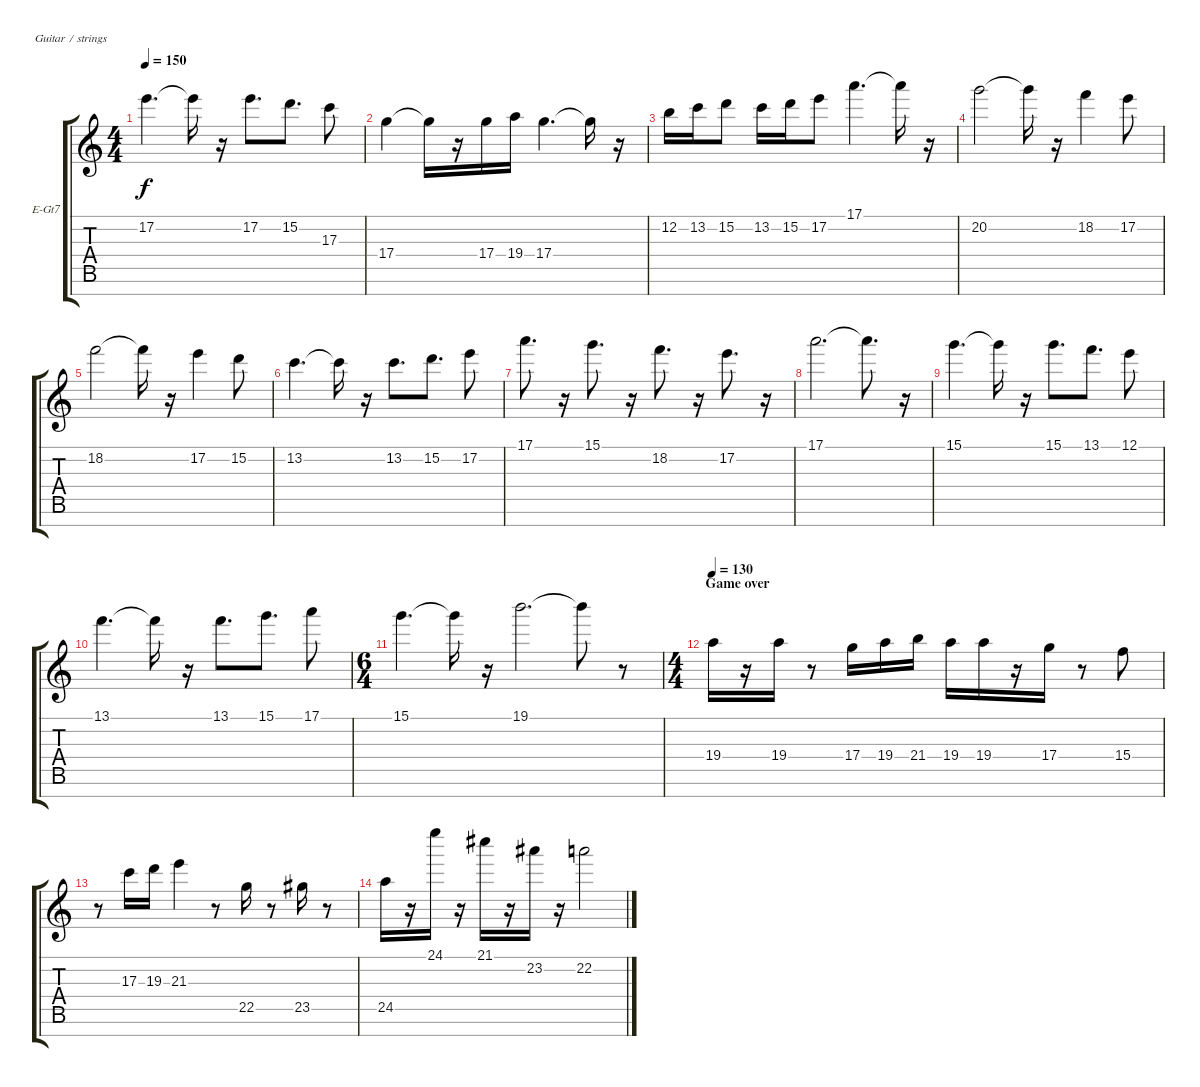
\defaultSystemsLayout 4
\bracketExtendMode groupsimilarinstruments
\firstSystemTrackNameOrientation horizontal
\otherSystemsTrackNameOrientation horizontal
\track ("Electric Guitar" "E-Gt7") {instrument overdrivenguitar}
\staff {score tabs}
\tuning (E4 B3 G3 D3 A2 E2 B1)
\ts (4 4)
\tempo 150
\clef g2
\ks c
17.2.4{d dy f} 17.2{t}.16 r.16 17.2.8{d} 15.2.8{d} 17.3.8 |
17.4.4 17.4{t}.16 r.16 17.4.16 19.4.16 17.4.4{d} 17.4{t}.16 r.16 |
12.2.16 13.2.16 15.2.8 13.2.16 15.2.16 17.2.8 17.1.4{d} 17.1{t}.16 r.16 |
20.2.2 20.2{t}.16 r.16 18.2.4 17.2.8 |
18.2.2 18.2{t}.16 r.16 17.2.4 15.2.8 |
13.2.4{d} 13.2{t}.16 r.16 13.2.8{d} 15.2.8{d} 17.2.8 |
17.1.8{d} r.16 15.1.8{d} r.16 18.2.8{d} r.16 17.2.8{d} r.16 |
17.1.2{d} 17.1{t}.8{d} r.16 |
15.1.4{d} 15.1{t}.16 r.16 15.1.8{d} 13.1.8{d} 12.1.8 |
13.1.4{d} 13.1{t}.16 r.16 13.1.8{d} 15.1.8{d} 17.1.8 |
\ts (6 4)
15.1.4{d} 15.1{t}.16 r.16 19.1.2{d} 19.1{t}.8 r.8 |
\ts (4 4)
\section ("" "Game over")
\tempo 130
19.4.16 r.16 19.4.16 r.8 17.4.16 19.4.16 21.4.16 19.4.16 19.4.16 r.16 17.4.16 r.8 15.4.8 |
r.8 17.3.16 19.3.16 21.3.4 r.8 22.5.16 r.8 23.5.16 r.8 |
24.5.16 r.16 24.1.16 r.16 21.1.16 r.16 23.2.16 r.16 22.2.2
